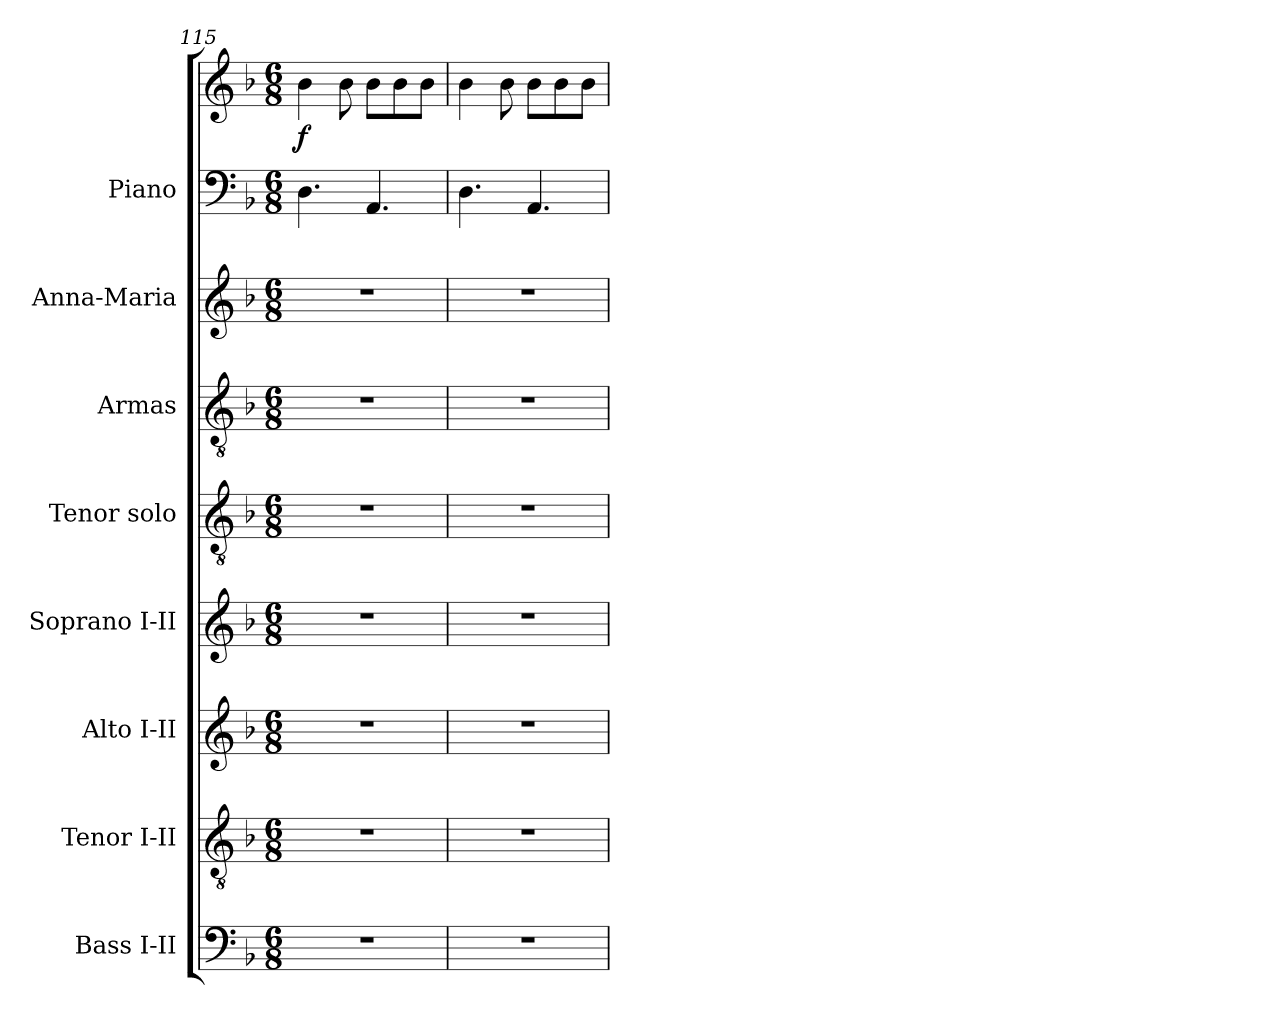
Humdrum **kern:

**kern	**kern	**kern	**kern	**kern	**kern	**kern	**kern	**kern	**dynam
*part8	*part7	*part6	*part5	*part4	*part3	*part2	*part1	*part1	*part1
*staff9	*staff8	*staff7	*staff6	*staff5	*staff4	*staff3	*staff2	*staff1	*staff1/2
*I"Bass I-II	*I"Tenor I-II	*I"Alto I-II	*I"Soprano I-II	*I"Tenor solo	*I"Armas	*I"Anna-Maria	*I"Piano	*	*
*I'B.	*I'T.	*I'A.	*I'S.	*I'T. Solo	*I'Armas	*I'A-M	*I'Pno.	*	*
!!LO:LB:g=z
*clefF4	*clefGv2	*clefG2	*clefG2	*clefGv2	*clefGv2	*clefG2	*clefF4	*clefG2	*
*	*ITrd7c12	*	*	*ITrd7c12	*ITrd7c12	*	*	*	*
*k[b-]	*k[b-]	*k[b-]	*k[b-]	*k[b-]	*k[b-]	*k[b-]	*k[b-]	*k[b-]	*
*F:	*F:	*F:	*F:	*F:	*F:	*F:	*F:	*F:	*
*M6/8	*M6/8	*M6/8	*M6/8	*M6/8	*M6/8	*M6/8	*M6/8	*M6/8	*
=115	=115	=115	=115	=115	=115	=115	=115	=115	=115
!LO:N:vis=1	!LO:N:vis=1	!LO:N:vis=1	!LO:N:vis=1	!LO:N:vis=1	!LO:N:vis=1	!LO:N:vis=1	!	!	!
2.r	2.r	2.r	2.r	2.r	2.r	2.r	4.Di\	4b-i\	f
.	.	.	.	.	.	.	.	8b-i\	.
.	.	.	.	.	.	.	4.AAi/	8b-i\L	.
.	.	.	.	.	.	.	.	8b-i\	.
.	.	.	.	.	.	.	.	8b-i\J	.
=116	=116	=116	=116	=116	=116	=116	=116	=116	=116
!LO:N:vis=1	!LO:N:vis=1	!LO:N:vis=1	!LO:N:vis=1	!LO:N:vis=1	!LO:N:vis=1	!LO:N:vis=1	!	!	!
2.r	2.r	2.r	2.r	2.r	2.r	2.r	4.Di\	4b-i\	.
.	.	.	.	.	.	.	.	8b-i\	.
.	.	.	.	.	.	.	4.AAi/	8b-i\L	.
.	.	.	.	.	.	.	.	8b-i\	.
.	.	.	.	.	.	.	.	8b-i\J	.
=	=	=	=	=	=	=	=	=	=
*-	*-	*-	*-	*-	*-	*-	*-	*-	*-
